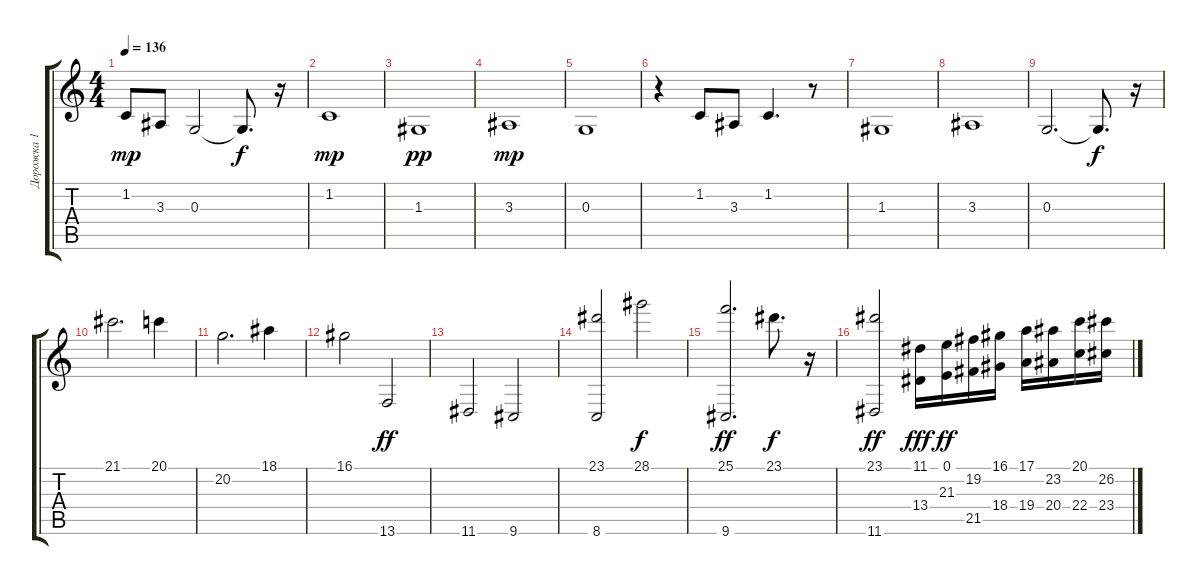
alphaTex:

\track ("Дорожка 1" "Дорожка 1") {instrument stringensemble1}
\staff {score tabs}
\tuning (E4 B3 G3 D3 A2 E2) {hide}
\ts (4 4)
\tempo 136
\clef g2
\ks c
1.2.8{dy mp} 3.3.8 0.3.2 0.3{t}.8{d dy f} r.16 |
1.2.1{dy mp} |
1.3.1{dy pp} |
3.3.1{dy mp} |
0.3.1 |
r.4 1.2.8 3.3.8 1.2.4{d} r.8 |
1.3.1 |
3.3.1 |
0.3.2{d} 0.3{t}.8{d dy f} r.16 |
21.1.2{d} 20.1.4 |
20.2.2{d} 18.1.4 |
16.1.2 13.6.2{dy ff} |
11.6.2 9.6.2 |
(23.1 8.6).2 28.1.2{dy f} |
(25.1 9.6).2{d dy ff} 23.1.8{d dy f} r.16 |
(23.1 11.6).2{dy ff} (11.1 13.4).16{dy fff} (0.1 21.3).16{dy ff} (19.2 21.5).16 (16.1 18.4).16 (17.1 19.4).16 (23.2 20.4).16 (20.1 22.4).16 (26.2 23.4).16
